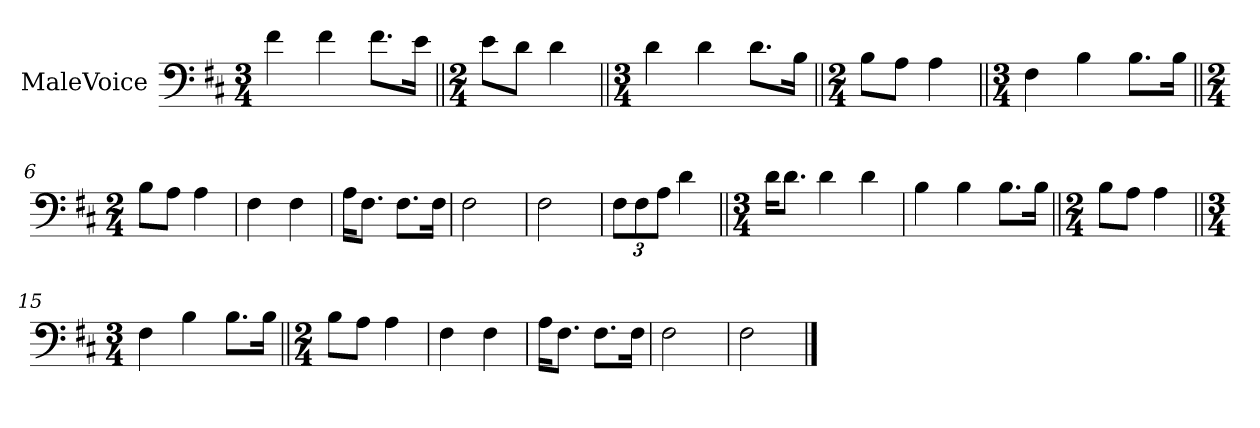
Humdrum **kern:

**kern
*part1
*staff1
*I"MaleVoice
*clefF4
*k[f#c#]
*M3/4
*MM104
=1
4f#
4f#
8.f#\L
16e\Jk
=2||
*M2/4
8e\L
8d\J
4d
=3||
*M3/4
4d
4d
8.d\L
16B\Jk
=4||
*M2/4
8B\L
8A\J
4A
=5||
*M3/4
4F#
4B
8.B\L
16B\Jk
=6||
*M2/4
8B\L
8A\J
4A
=7
4F#
4F#
=8
16A\KL
8.F#\J
8.F#\L
16F#\Jk
=9
2F#
=10
2F#
=11
12F#\L
12F#\
12A\J
4d
=12||
*M3/4
16d\KL
8.d\J
4d
4d
=13
4B
4B
8.B\L
16B\Jk
=14||
*M2/4
8B\L
8A\J
4A
=15||
*M3/4
4F#
4B
8.B\L
16B\Jk
=16||
*M2/4
8B\L
8A\J
4A
=17
4F#
4F#
=18
16A\KL
8.F#\J
8.F#\L
16F#\Jk
=19
2F#
=20
2F#
==
*-
